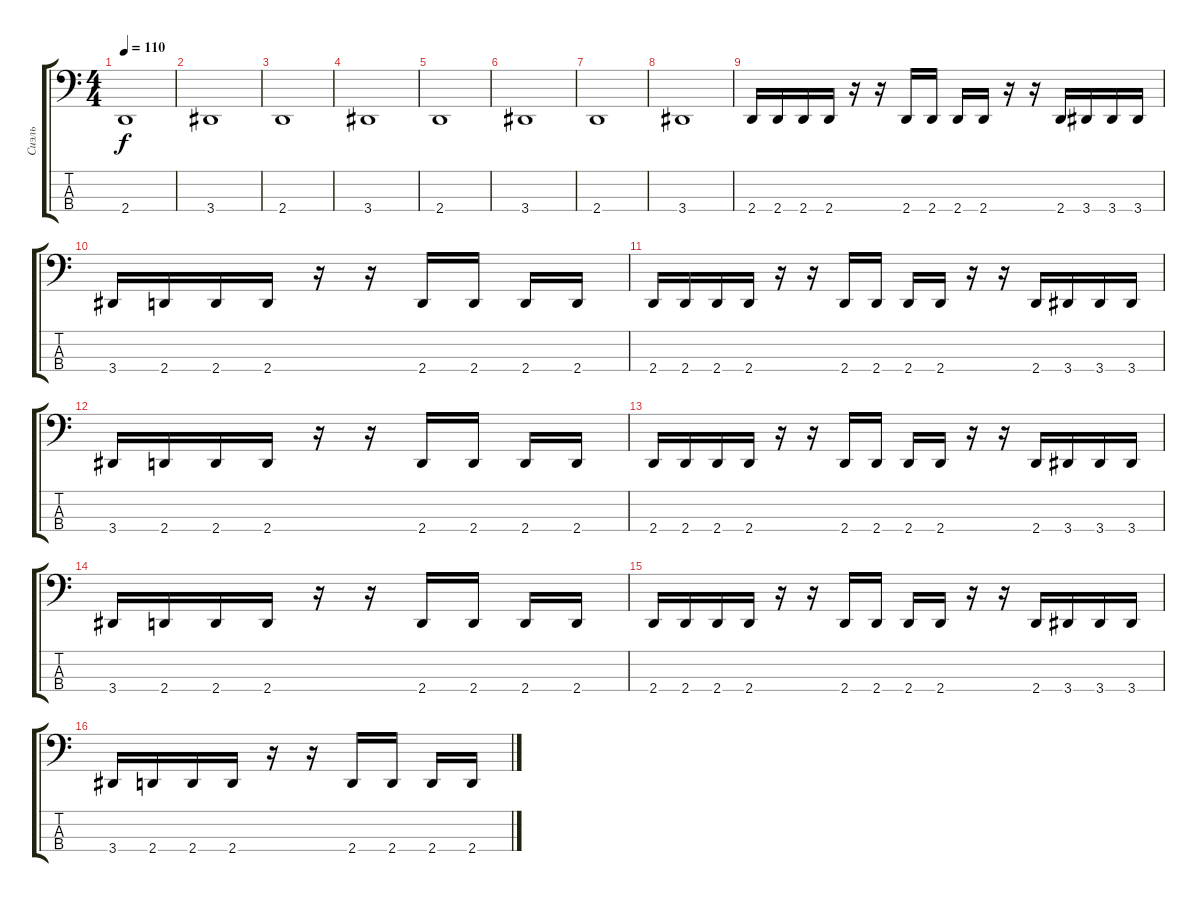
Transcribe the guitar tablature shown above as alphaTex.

\track ("Сиэль" "Сиэль") {instrument electricbassfinger}
\staff {score tabs}
\tuning (F2 C2 G1 C1) {hide}
\ts (4 4)
\tempo 110
\clef f4
\ks c
2.4.1{dy f} |
3.4.1 |
2.4.1 |
3.4.1 |
2.4.1 |
3.4.1 |
2.4.1 |
3.4.1 |
2.4.16 2.4.16 2.4.16 2.4.16 r.16 r.16 2.4.16 2.4.16 2.4.16 2.4.16 r.16 r.16 2.4.16 3.4.16 3.4.16 3.4.16 |
3.4.16 2.4.16 2.4.16 2.4.16 r.16 r.16 2.4.16 2.4.16 2.4.16 2.4.16 |
2.4.16 2.4.16 2.4.16 2.4.16 r.16 r.16 2.4.16 2.4.16 2.4.16 2.4.16 r.16 r.16 2.4.16 3.4.16 3.4.16 3.4.16 |
3.4.16 2.4.16 2.4.16 2.4.16 r.16 r.16 2.4.16 2.4.16 2.4.16 2.4.16 |
2.4.16 2.4.16 2.4.16 2.4.16 r.16 r.16 2.4.16 2.4.16 2.4.16 2.4.16 r.16 r.16 2.4.16 3.4.16 3.4.16 3.4.16 |
3.4.16 2.4.16 2.4.16 2.4.16 r.16 r.16 2.4.16 2.4.16 2.4.16 2.4.16 |
2.4.16 2.4.16 2.4.16 2.4.16 r.16 r.16 2.4.16 2.4.16 2.4.16 2.4.16 r.16 r.16 2.4.16 3.4.16 3.4.16 3.4.16 |
3.4.16 2.4.16 2.4.16 2.4.16 r.16 r.16 2.4.16 2.4.16 2.4.16 2.4.16
